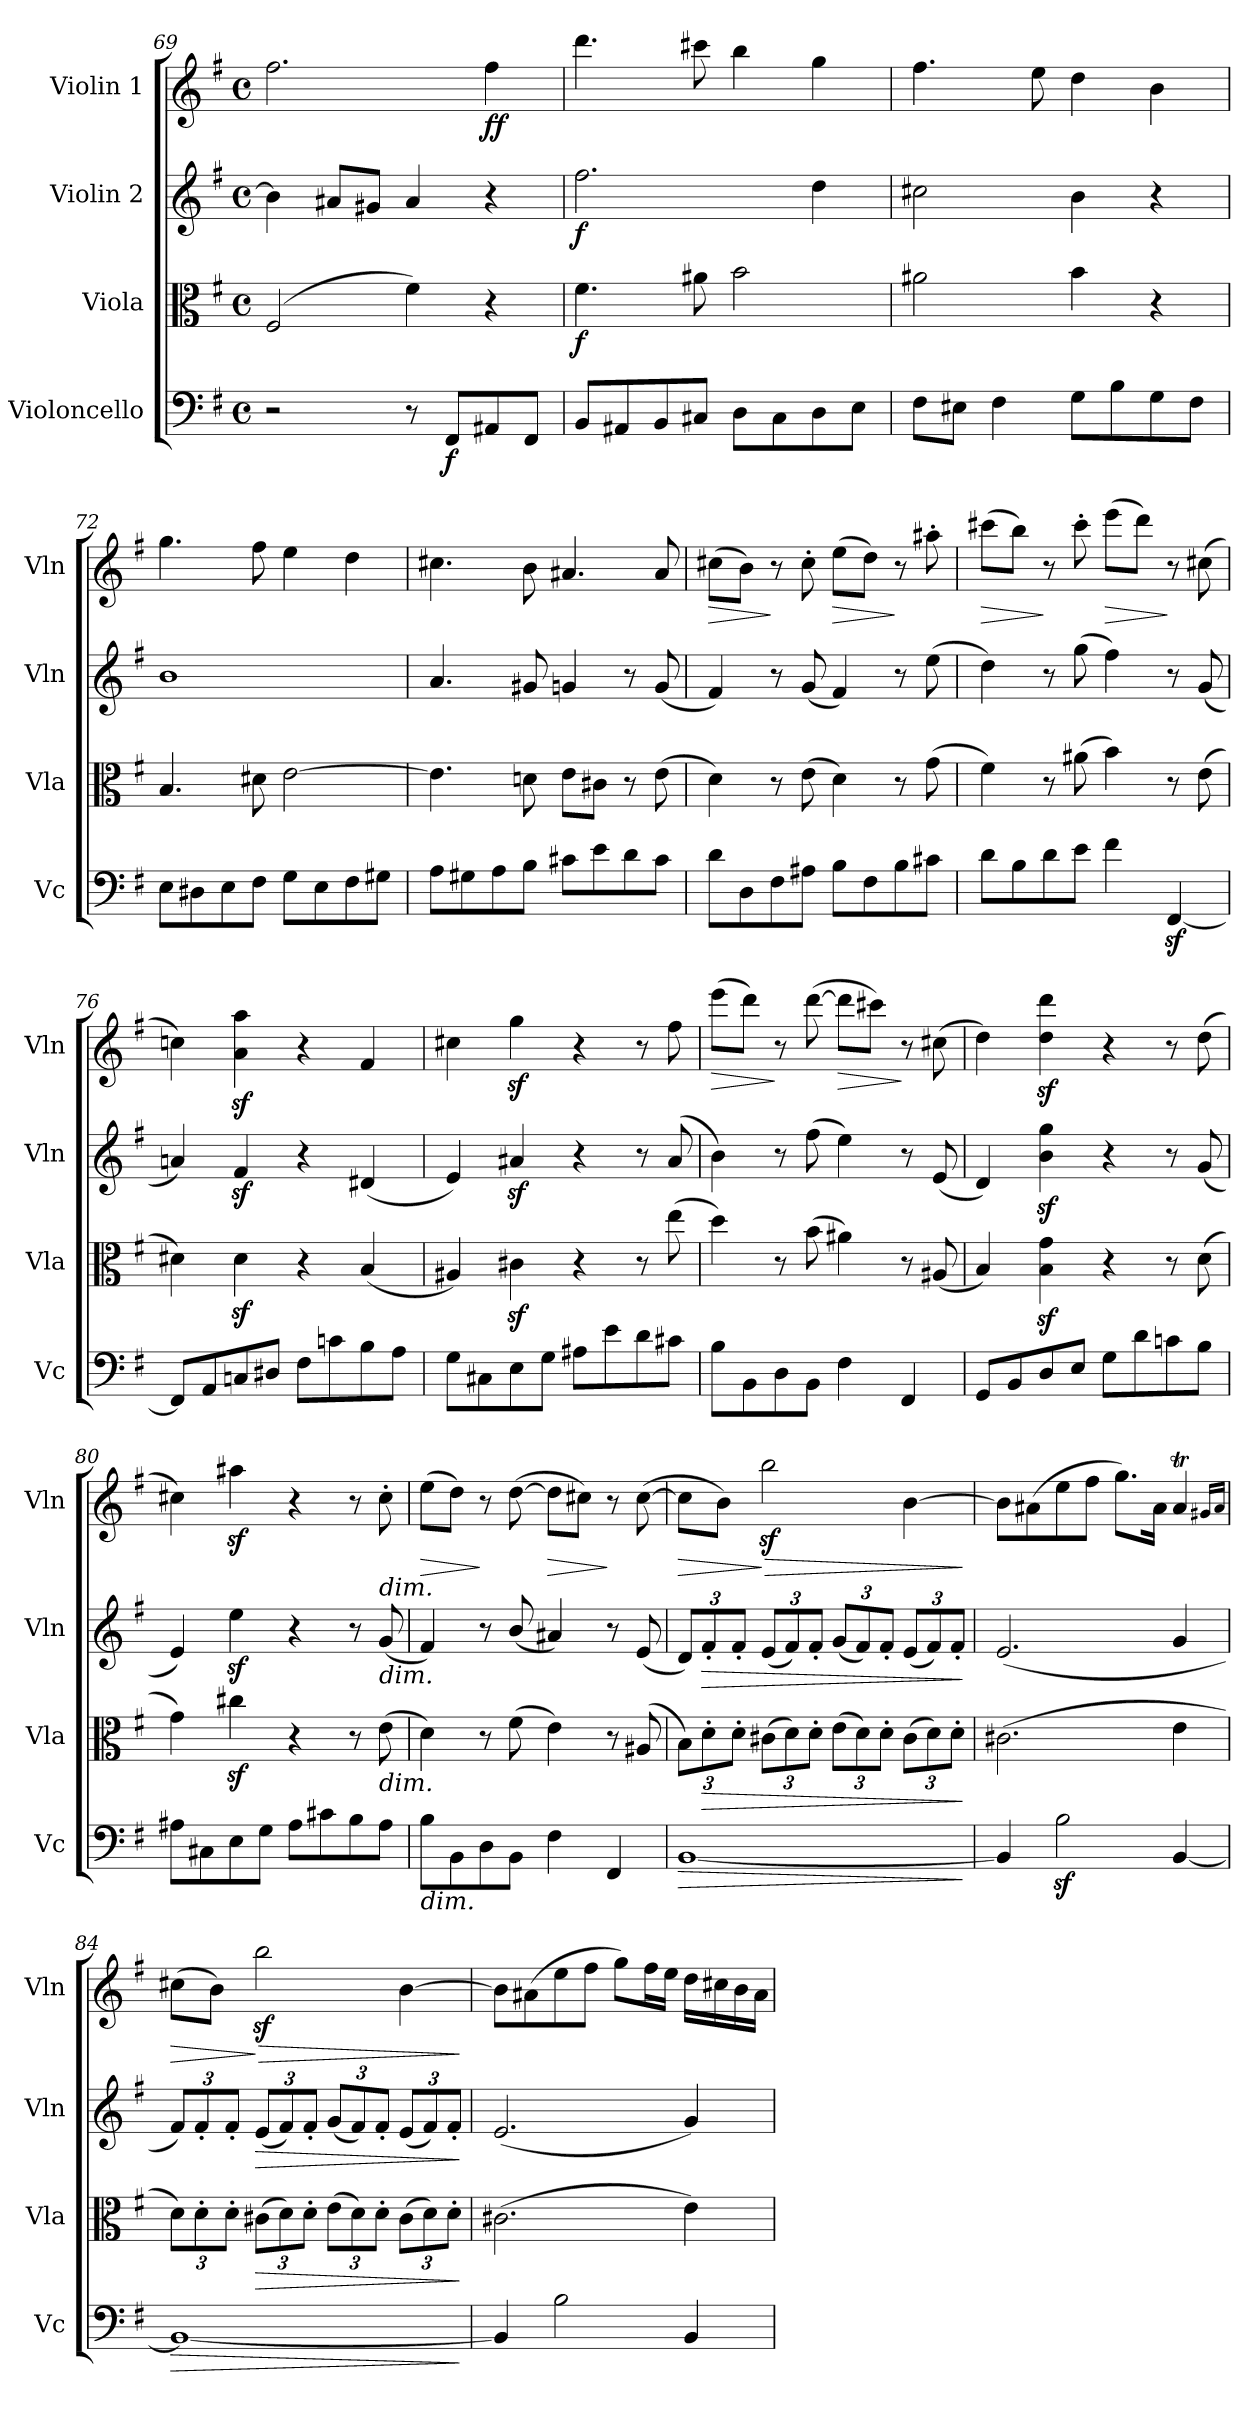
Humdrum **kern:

**kern	**dynam	**kern	**dynam	**kern	**dynam	**kern	**dynam
*part4	*part4	*part3	*part3	*part2	*part2	*part1	*part1
*staff4	*staff4	*staff3	*staff3	*staff2	*staff2	*staff1	*staff1
*I"Violoncello	*	*I"Viola	*	*I"Violin 2	*	*I"Violin 1	*
*I'Vc	*	*I'Vla	*	*I'Vln	*	*I'Vln	*
*clefF4	*	*clefC3	*	*clefG2	*	*clefG2	*
*k[f#]	*	*k[f#]	*	*k[f#]	*	*k[f#]	*
*M4/4	*	*M4/4	*	*M4/4	*	*M4/4	*
*met(c)	*	*met(c)	*	*met(c)	*	*met(c)	*
=69	=69	=69	=69	=69	=69	=69	=69
2r	.	(2F#/	.	4b\]	.	2.ff#\	.
.	.	.	.	8a#X/L	.	.	.
.	.	.	.	8g#X/J	.	.	.
8r	.	4f#\)	.	4a#/	.	.	.
!	!LO:DY:b	!	!	!	!	!	!
8FF#/L	f	.	.	.	.	.	.
!	!	!	!	!	!	!	!LO:DY:b
!	!	!	!	!	!	!	!LO:DY:n=1:b
8AA#X/	.	4r	.	4r	.	4ff#\	f f
8FF#/J	.	.	.	.	.	.	.
=70	=70	=70	=70	=70	=70	=70	=70
!	!	!	!LO:DY:b	!	!LO:DY:b	!	!
8BB/L	.	4.f#\	f	2.ff#\	f	4.ddd\	.
8AA#X/	.	.	.	.	.	.	.
8BB/	.	.	.	.	.	.	.
8C#X/J	.	8a#X\	.	.	.	8ccc#X\	.
8D\L	.	2b\	.	.	.	4bb\	.
8C#\	.	.	.	.	.	.	.
8D\	.	.	.	4dd\	.	4gg\	.
8E\J	.	.	.	.	.	.	.
=71	=71	=71	=71	=71	=71	=71	=71
8F#\L	.	2a#X\	.	2cc#X\	.	4.ff#\	.
8E#X\J	.	.	.	.	.	.	.
4F#\	.	.	.	.	.	.	.
.	.	.	.	.	.	8ee\	.
8G\L	.	4b\	.	4b\	.	4dd\	.
8B\	.	.	.	.	.	.	.
8G\	.	4r	.	4r	.	4b\	.
8F#\J	.	.	.	.	.	.	.
=72	=72	=72	=72	=72	=72	=72	=72
8E\L	.	4.B/	.	1b	.	4.gg\	.
8D#X\	.	.	.	.	.	.	.
8E\	.	.	.	.	.	.	.
8F#\J	.	8d#X\	.	.	.	8ff#\	.
8G\L	.	[2e\	.	.	.	4ee\	.
8E\	.	.	.	.	.	.	.
8F#\	.	.	.	.	.	4dd\	.
8G#X\J	.	.	.	.	.	.	.
!!LO:LB:g=z
=73	=73	=73	=73	=73	=73	=73	=73
8A\L	.	4.e\]	.	4.a/	.	4.cc#X\	.
8G#X\	.	.	.	.	.	.	.
8A\	.	.	.	.	.	.	.
8B\J	.	8dn\	.	8g#X/	.	8b\	.
8c#X\L	.	8e\L	.	4gn/	.	4.a#X/	.
8e\	.	8c#X\J	.	.	.	.	.
8d\	.	8r	.	8r	.	.	.
8c#\J	.	(8e\	.	(8g/	.	8a#/	.
!!LO:LB:g=z
=74	=74	=74	=74	=74	=74	=74	=74
!	!	!	!	!	!	!	!LO:HP:b
8d\L	.	4d\)	.	4f#/)	.	(8cc#X\L	>
8D\	.	.	.	.	.	8b\J)	.
8F#\	.	8r	.	8r	.	8r	]
8A#X\J	.	(8e\	.	(8g/	.	8cc#'\	.
!	!	!	!	!	!	!	!LO:HP:b
8B\L	.	4d\)	.	4f#/)	.	(8ee\L	>
8F#\	.	.	.	.	.	8dd\J)	.
8B\	.	8r	.	8r	.	8r	]
8c#X\J	.	(8g\	.	(8ee\	.	8aa#X'\	.
=75	=75	=75	=75	=75	=75	=75	=75
!	!	!	!	!	!	!	!LO:HP:b
8d\L	.	4f#\)	.	4dd\)	.	(8ccc#X\L	>
8B\	.	.	.	.	.	8bb\J)	.
8d\	.	8r	.	8r	.	8r	]
8e\J	.	(8a#X\	.	(8gg\	.	8ccc#'\	.
!	!	!	!	!	!	!	!LO:HP:b
4f#\	.	4b\)	.	4ff#\)	.	(8eee\L	>
.	.	.	.	.	.	8ddd\J)	.
[4FF#z</	.	8r	.	8r	.	8r	]
.	.	(8e\	.	(8g/	.	(8cc#X\	.
=76	=76	=76	=76	=76	=76	=76	=76
8FF#/L]	.	4d#X\)	.	4an/)	.	4ccn\)	.
8AA/	.	.	.	.	.	.	.
8Cn/	.	4d#z<\	.	4f#z</	.	4a\z< 4aa\z<	.
8D#X/J	.	.	.	.	.	.	.
8F#\L	.	4r	.	4r	.	4r	.
8cn\	.	.	.	.	.	.	.
8B\	.	(4B/	.	(4d#X/	.	4f#/	.
8A\J	.	.	.	.	.	.	.
=77	=77	=77	=77	=77	=77	=77	=77
8G\L	.	4A#X/)	.	4e/)	.	4cc#X\	.
8C#X\	.	.	.	.	.	.	.
8E\	.	4c#Xz<\	.	4a#Xz</	.	4ggz<\	.
8G\J	.	.	.	.	.	.	.
8A#X\L	.	4r	.	4r	.	4r	.
8e\	.	.	.	.	.	.	.
8d\	.	8r	.	8r	.	8r	.
8c#X\J	.	(8ee\	.	(8a#/	.	8ff#\	.
=78	=78	=78	=78	=78	=78	=78	=78
!	!	!	!	!	!	!	!LO:HP:b
8B\L	.	4dd\)	.	4b\)	.	(8eee\L	>
8BB\	.	.	.	.	.	8ddd\J)	.
8D\	.	8r	.	8r	.	8r	]
8BB\J	.	(8b\	.	(8ff#\	.	([8ddd\	.
!	!	!	!	!	!	!	!LO:HP:b
4F#\	.	4a#X\)	.	4ee\)	.	8ddd\L]	>
.	.	.	.	.	.	8ccc#X\J)	.
4FF#/	.	8r	.	8r	.	8r	]
.	.	(8A#X/	.	(8e/	.	(8cc#X\	.
!!LO:PB:g=z
=79	=79	=79	=79	=79	=79	=79	=79
8GG/L	.	4B/)	.	4d/)	.	4dd\)	.
8BB/	.	.	.	.	.	.	.
8D/	.	4B\z< 4g\z<	.	4b\z< 4gg\z<	.	4dd\z< 4ddd\z<	.
8E/J	.	.	.	.	.	.	.
8G\L	.	4r	.	4r	.	4r	.
8d\	.	.	.	.	.	.	.
8cn\	.	8r	.	8r	.	8r	.
8B\J	.	(8d\	.	(8g/	.	(8dd\	.
=80	=80	=80	=80	=80	=80	=80	=80
8A#X\L	.	4g\)	.	4e/)	.	4cc#X\)	.
8C#X\	.	.	.	.	.	.	.
8E\	.	4cc#Xz<\	.	4eez<\	.	4aa#Xz<\	.
8G\J	.	.	.	.	.	.	.
8A#\L	.	4r	.	4r	.	4r	.
8c#X\	.	.	.	.	.	.	.
8B\	.	8r	.	8r	.	8r	.
!	!	!	!	!	!	!LO:TX:b:i:t=dim.	!
!	!	!	!	!LO:TX:b:i:t=dim.	!	!	!
!	!	!LO:TX:b:i:t=dim.	!	!	!	!	!
8A#\J	.	(8e\	.	(8g/	.	8cc#'\	.
=81	=81	=81	=81	=81	=81	=81	=81
!LO:TX:b:i:t=dim.	!	!	!	!	!	!	!
!	!	!	!	!	!	!	!LO:HP:b
8B\L	.	4d\)	.	4f#/)	.	(8ee\L	>
8BB\	.	.	.	.	.	8dd\J)	.
8D\	.	8r	.	8r	.	8r	]
8BB\J	.	(8f#\	.	(8b/	.	([8dd\	.
!	!	!	!	!	!	!	!LO:HP:b
4F#\	.	4e\)	.	4a#X/)	.	8dd\L]	>
.	.	.	.	.	.	8cc#X\J)	.
4FF#/	.	8r	.	8r	.	8r	]
.	.	(8A#X/	.	(8e/	.	(>[8cc#\	.
=82	=82	=82	=82	=82	=82	=82	=82
!	!LO:HP:b	!	!	!	!	!	!
*	*	*Xbrackettup	*	*Xbrackettup	*	*	*
!	!	!	!	!	!	!	!LO:HP:b
[1BB	>	12B\L)	.	12d/L)	.	8cc#\L]	>
!	!	!	!LO:HP:b	!	!LO:HP:b	!	!
.	.	12d'\	>	12f#'/	>	.	.
.	.	.	.	.	.	8b\J)	.
.	.	12d'\J	.	12f#'/J	.	.	.
!	!	!	!	!	!	!	!LO:HP:n=1:b
.	.	(12c#X\L	.	(12e/L	.	2bbz<\	] >
.	.	12d\)	.	12f#/)	.	.	.
.	.	12d'\J	.	12f#'/J	.	.	.
.	.	(12e\L	.	(12g/L	.	.	.
.	.	12d\)	.	12f#/)	.	.	.
.	.	12d'\J	.	12f#'/J	.	.	.
.	.	(12c#\L	.	(12e/L	.	[4b\	.
.	.	12d\)	.	12f#/)	.	.	.
.	.	12d'\J	.	12f#'/J	.	.	.
.	]	.	]	.	]	.	]
!!LO:LB:g=z
=83	=83	=83	=83	=83	=83	=83	=83
4BB/]	.	(2.c#X\	.	(2.e/	.	8b\L]	.
.	.	.	.	.	.	(8a#X\	.
2Bz<\	.	.	.	.	.	8ee\	.
.	.	.	.	.	.	8ff#\J	.
.	.	.	.	.	.	8.gg\L)	.
.	.	.	.	.	.	16a#\Jk	.
[4BB/	.	4e\	.	4g/	.	4a#t/	.
.	.	.	.	.	.	16qg#X/LL	.
.	.	.	.	.	.	16qa#/JJ	.
!!LO:LB:g=z
=84	=84	=84	=84	=84	=84	=84	=84
!	!LO:HP:b	!	!	!	!	!	!LO:HP:b
1BB_	>	12d\L)	.	12f#/L)	.	(8cc#X\L	>
.	.	12d'\	.	12f#'/	.	.	.
.	.	.	.	.	.	8b\J)	.
.	.	12d'\J	.	12f#'/J	.	.	.
!	!	!	!LO:HP:b	!	!LO:HP:b	!	!LO:HP:n=1:b
.	.	(12c#X\L	>	(12e/L	>	2bbz<\	] >
.	.	12d\)	.	12f#/)	.	.	.
.	.	12d'\J	.	12f#'/J	.	.	.
.	.	(12e\L	.	(12g/L	.	.	.
.	.	12d\)	.	12f#/)	.	.	.
.	.	12d'\J	.	12f#'/J	.	.	.
.	.	(12c#\L	.	(12e/L	.	[4b\	.
.	.	12d\)	.	12f#/)	.	.	.
.	.	12d'\J	.	12f#'/J	.	.	.
.	]	.	]	.	]	.	]
=85	=85	=85	=85	=85	=85	=85	=85
4BB/]	.	(2.c#X\	.	(2.e/	.	8b\L]	.
.	.	.	.	.	.	(8a#X\	.
2B\	.	.	.	.	.	8ee\	.
.	.	.	.	.	.	8ff#\J	.
.	.	.	.	.	.	8gg\L)	.
.	.	.	.	.	.	16ff#\L	.
.	.	.	.	.	.	16ee\JJ	.
4BB/	.	4e\)	.	4g/)	.	16dd\LL	.
.	.	.	.	.	.	16cc#X\	.
.	.	.	.	.	.	16b\	.
.	.	.	.	.	.	16a#\JJ	.
=	=	=	=	=	=	=	=
*-	*-	*-	*-	*-	*-	*-	*-
